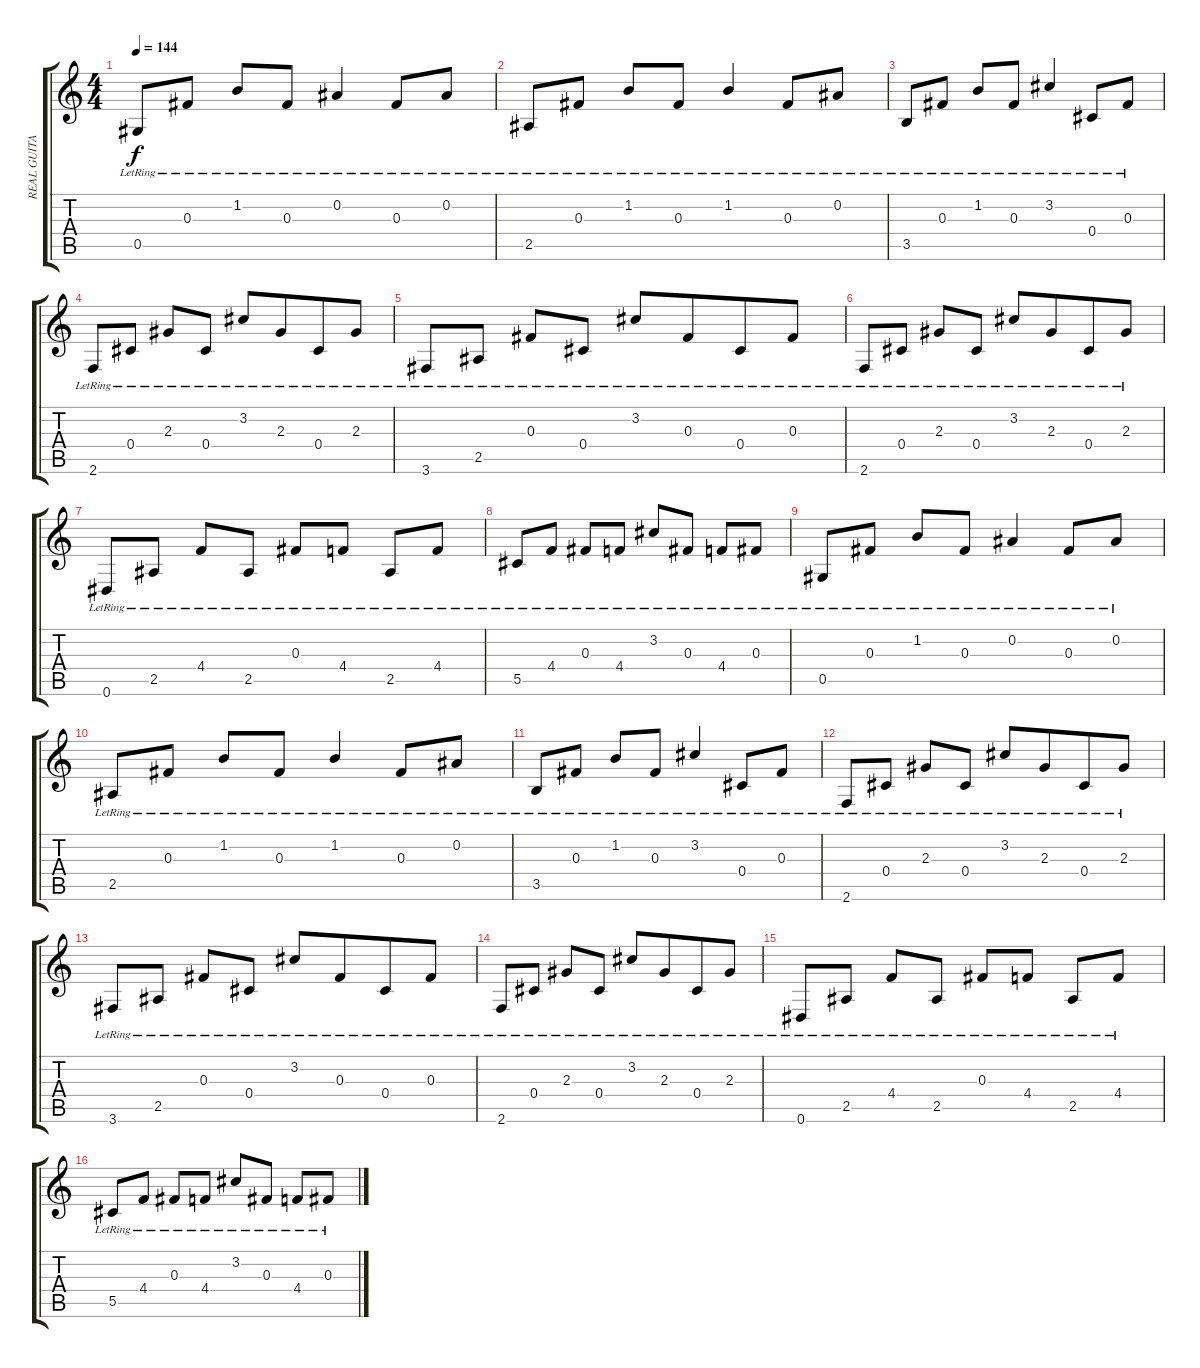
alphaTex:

\track ("REAL GUITAR ( ARPEGIOS )" "REAL GUITA") {instrument acousticguitarsteel}
\staff {score tabs}
\tuning (Eb4 Bb3 Gb3 Db3 Ab2 Eb2) {hide}
\ts (4 4)
\tempo 144
\clef g2
\ks c
0.5{lr}.8{dy f beam merge} 0.3{lr}.8 1.2{lr}.8 0.3{lr}.8{beam merge} 0.2{lr}.4 0.3{lr}.8 0.2{lr}.8 |
2.5{lr}.8{beam merge} 0.3{lr}.8 1.2{lr}.8 0.3{lr}.8{beam merge} 1.2{lr}.4 0.3{lr}.8 0.2{lr}.8 |
3.5{lr}.8{beam merge} 0.3{lr}.8 1.2{lr}.8 0.3{lr}.8{beam merge} 3.2{lr}.4 0.4{lr}.8 0.3{lr}.8 |
2.6{lr}.8{beam merge} 0.4{lr}.8 2.3{lr}.8{beam merge} 0.4{lr}.8 3.2{lr}.8{beam merge} 2.3{lr}.8{beam merge} 0.4{lr}.8 2.3{lr}.8 |
3.6{lr}.8{beam merge} 2.5{lr}.8 0.3{lr}.8{beam merge} 0.4{lr}.8 3.2{lr}.8{beam merge} 0.3{lr}.8{beam merge} 0.4{lr}.8 0.3{lr}.8 |
2.6{lr}.8{beam merge} 0.4{lr}.8 2.3{lr}.8{beam merge} 0.4{lr}.8 3.2{lr}.8{beam merge} 2.3{lr}.8{beam merge} 0.4{lr}.8 2.3{lr}.8 |
0.6{lr}.8 2.5{lr}.8 4.4{lr}.8 2.5{lr}.8 0.3{lr}.8{beam merge} 4.4{lr}.8 2.5{lr}.8 4.4{lr}.8 |
5.5{lr}.8 4.4{lr}.8 0.3{lr}.8 4.4{lr}.8 3.2{lr}.8{beam merge} 0.3{lr}.8 4.4{lr}.8 0.3{lr}.8 |
0.5{lr}.8{beam merge} 0.3{lr}.8 1.2{lr}.8 0.3{lr}.8{beam merge} 0.2{lr}.4 0.3{lr}.8 0.2{lr}.8 |
2.5{lr}.8{beam merge} 0.3{lr}.8 1.2{lr}.8 0.3{lr}.8{beam merge} 1.2{lr}.4 0.3{lr}.8 0.2{lr}.8 |
3.5{lr}.8{beam merge} 0.3{lr}.8 1.2{lr}.8 0.3{lr}.8{beam merge} 3.2{lr}.4 0.4{lr}.8 0.3{lr}.8 |
2.6{lr}.8{beam merge} 0.4{lr}.8 2.3{lr}.8{beam merge} 0.4{lr}.8 3.2{lr}.8{beam merge} 2.3{lr}.8{beam merge} 0.4{lr}.8 2.3{lr}.8 |
3.6{lr}.8{beam merge} 2.5{lr}.8 0.3{lr}.8{beam merge} 0.4{lr}.8 3.2{lr}.8{beam merge} 0.3{lr}.8{beam merge} 0.4{lr}.8 0.3{lr}.8 |
2.6{lr}.8{beam merge} 0.4{lr}.8 2.3{lr}.8{beam merge} 0.4{lr}.8 3.2{lr}.8{beam merge} 2.3{lr}.8{beam merge} 0.4{lr}.8 2.3{lr}.8 |
0.6{lr}.8 2.5{lr}.8 4.4{lr}.8 2.5{lr}.8 0.3{lr}.8{beam merge} 4.4{lr}.8 2.5{lr}.8 4.4{lr}.8 |
5.5{lr}.8 4.4{lr}.8 0.3{lr}.8 4.4{lr}.8 3.2{lr}.8{beam merge} 0.3{lr}.8 4.4{lr}.8 0.3{lr}.8
